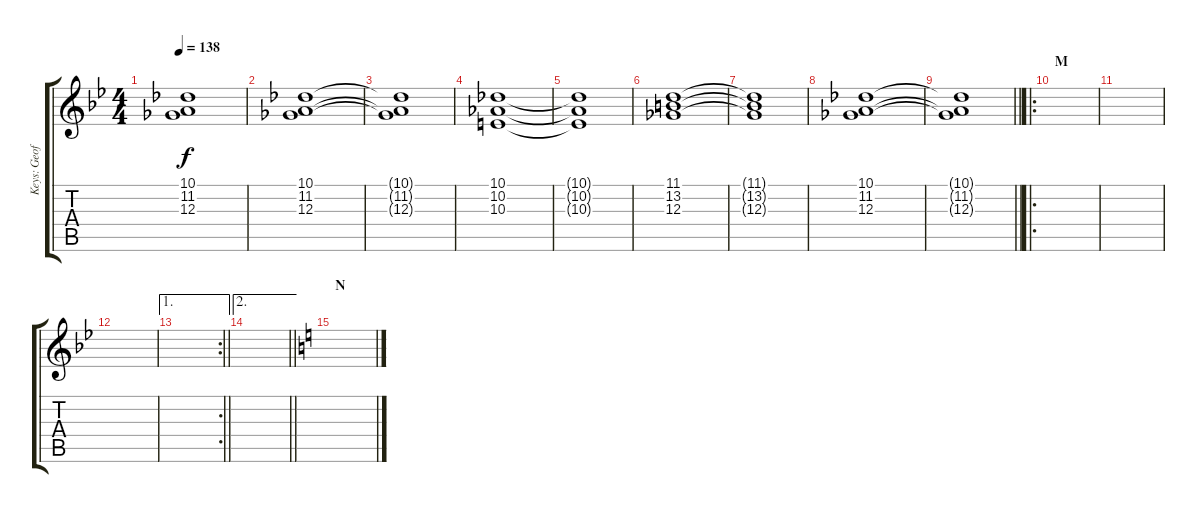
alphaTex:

\track ("Keys: Geoff" "Keys: Geof") {instrument synthstrings1}
\staff {score tabs}
\tuning (Eb4 Bb3 Gb3 Db3 Ab2 Eb2) {hide}
\ts (4 4)
\tempo 138
\clef g2
\ks bb
(10.1{t} 11.2{t} 12.3{t}).1{dy f} |
(10.1 11.2 12.3).1 |
(10.1{t} 11.2{t} 12.3{t}).1 |
(10.1 10.2 10.3).1 |
(10.1{t} 10.2{t} 10.3{t}).1 |
(11.1 13.2 12.3).1 |
(11.1{t} 13.2{t} 12.3{t}).1 |
(10.1 11.2 12.3).1 |
\barLineRight lightlight
(10.1{t} 11.2{t} 12.3{t}).1 |
\ro
\section ("" "M")
|
|
|
\ae 1
\rc 2
\barLineRight lightlight
|
\ae 2
\barLineRight lightlight
|
\section ("" "N")
\ks c
